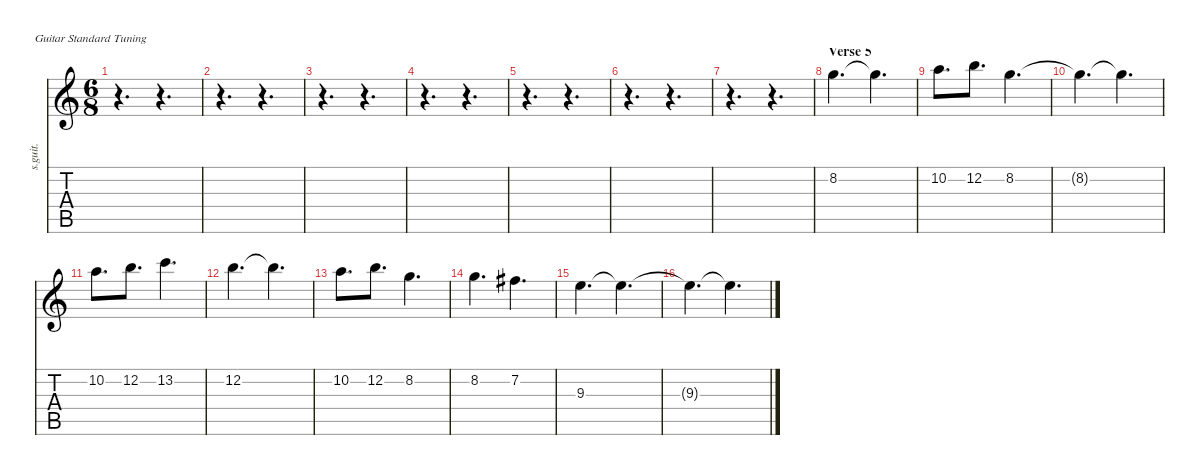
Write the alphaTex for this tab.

\defaultSystemsLayout 4
\hideDynamics
\bracketExtendMode nobrackets
\track ("James Hetfield - Extra 1" "s.guit.") {instrument distortionguitar}
\staff {score tabs}
\tuning (E4 B3 G3 D3 A2 E2)
\ts (6 8)
\tempo (71 hide)
\clef g2
\ks c
r.4{d dy fff} r.4{d} |
r.4{d} r.4{d} |
r.4{d} r.4{d} |
r.4{d} r.4{d} |
r.4{d} r.4{d} |
r.4{d} r.4{d} |
r.4{d} r.4{d} |
\section ("" "Verse 5")
8.2.4{d lyrics (0 "") lyrics (1 "") lyrics (2 "") lyrics (3 "") lyrics (4 "") dy mf} 8.2{t}.4{d lyrics (0 "") lyrics (1 "") lyrics (2 "") lyrics (3 "") lyrics (4 "")} |
10.2.8{d lyrics (0 "") lyrics (1 "") lyrics (2 "") lyrics (3 "") lyrics (4 "")} 12.2.8{d lyrics (0 "") lyrics (1 "") lyrics (2 "") lyrics (3 "") lyrics (4 "")} 8.2.4{d lyrics (0 "") lyrics (1 "") lyrics (2 "") lyrics (3 "") lyrics (4 "")} |
8.2{t}.4{d lyrics (0 "") lyrics (1 "") lyrics (2 "") lyrics (3 "") lyrics (4 "")} 8.2{t}.4{d lyrics (0 "") lyrics (1 "") lyrics (2 "") lyrics (3 "") lyrics (4 "")} |
10.2.8{d lyrics (0 "") lyrics (1 "") lyrics (2 "") lyrics (3 "") lyrics (4 "")} 12.2.8{d lyrics (0 "") lyrics (1 "") lyrics (2 "") lyrics (3 "") lyrics (4 "")} 13.2.4{d lyrics (0 "") lyrics (1 "") lyrics (2 "") lyrics (3 "") lyrics (4 "")} |
12.2.4{d lyrics (0 "") lyrics (1 "") lyrics (2 "") lyrics (3 "") lyrics (4 "")} 12.2{t}.4{d lyrics (0 "") lyrics (1 "") lyrics (2 "") lyrics (3 "") lyrics (4 "")} |
10.2.8{d lyrics (0 "") lyrics (1 "") lyrics (2 "") lyrics (3 "") lyrics (4 "")} 12.2.8{d lyrics (0 "") lyrics (1 "") lyrics (2 "") lyrics (3 "") lyrics (4 "")} 8.2.4{d lyrics (0 "") lyrics (1 "") lyrics (2 "") lyrics (3 "") lyrics (4 "")} |
8.2.4{d lyrics (0 "") lyrics (1 "") lyrics (2 "") lyrics (3 "") lyrics (4 "")} 7.2{acc #}.4{d lyrics (0 "") lyrics (1 "") lyrics (2 "") lyrics (3 "") lyrics (4 "")} |
9.3.4{d lyrics (0 "") lyrics (1 "") lyrics (2 "") lyrics (3 "") lyrics (4 "")} 9.3{t}.4{d lyrics (0 "") lyrics (1 "") lyrics (2 "") lyrics (3 "") lyrics (4 "")} |
9.3{t}.4{d lyrics (0 "") lyrics (1 "") lyrics (2 "") lyrics (3 "") lyrics (4 "")} 9.3{t}.4{d lyrics (0 "") lyrics (1 "") lyrics (2 "") lyrics (3 "") lyrics (4 "")}
